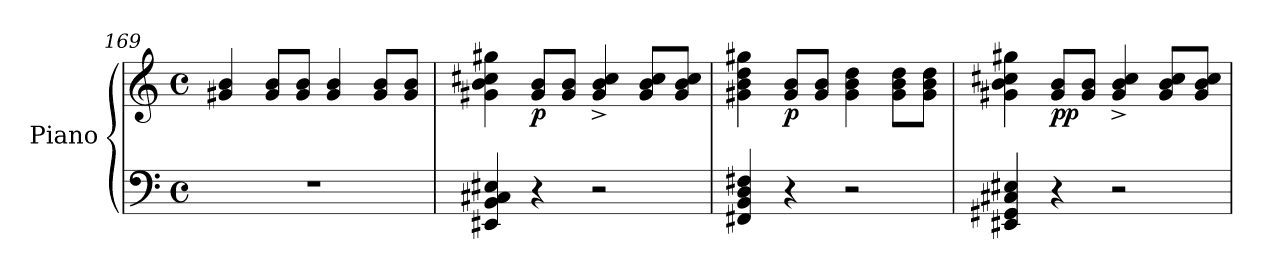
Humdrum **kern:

**kern	**kern	**dynam
*part1	*part1	*part1
*staff2	*staff1	*staff1/2
*I"Piano	*	*
*I'Pno.	*	*
*clefF4	*clefG2	*
*k[]	*k[]	*
*M4/4	*M4/4	*
*met(c)	*met(c)	*
=169	=169	=169
1r	4g#X/ 4b/	.
.	8g#/ 8b/L	.
.	8g#/ 8b/J	.
.	4g#/ 4b/	.
.	8g#/ 8b/L	.
.	8g#/ 8b/J	.
=170	=170	=170
!	!	!LO:DY:b
!	!	!LO:DY:n=1:b
4EE#X/ 4BB/ 4C#X/ 4E#X/	4g#X\ 4b\ 4cc#X\ 4gg#X\	fz ff
!	!	!LO:DY:n=2:b
4r	8g#/ 8b/L	p
.	8g#/ 8b/J	.
2r	4g#/^ 4b/^ 4cc#/^	.
.	8g#/ 8b/ 8cc#/L	.
.	8g#/ 8b/ 8cc#/J	.
=171	=171	=171
!	!	!LO:DY:b
!	!	!LO:DY:n=1:b
4FF#X/ 4BB/ 4D/ 4F#X/	4g#X\ 4b\ 4dd\ 4gg#X\	fz ff
!	!	!LO:DY:n=2:b
4r	8g#/ 8b/L	p
.	8g#/ 8b/J	.
2r	4g#\ 4b\ 4dd\	.
.	8g#\ 8b\ 8dd\L	.
.	8g#\ 8b\ 8dd\J	.
=172	=172	=172
!	!	!LO:DY:b
!	!	!LO:DY:n=1:b
4EE#X/ 4GG#X/ 4C#X/ 4E#X/	4g#X\ 4b\ 4cc#X\ 4gg#X\	fz ff
!	!	!LO:DY:n=2:b
4r	8g#/ 8b/L	pp
.	8g#/ 8b/J	.
2r	4g#/^ 4b/^ 4cc#/^	.
.	8g#/ 8b/ 8cc#/L	.
.	8g#/ 8b/ 8cc#/J	.
=	=	=
*-	*-	*-
